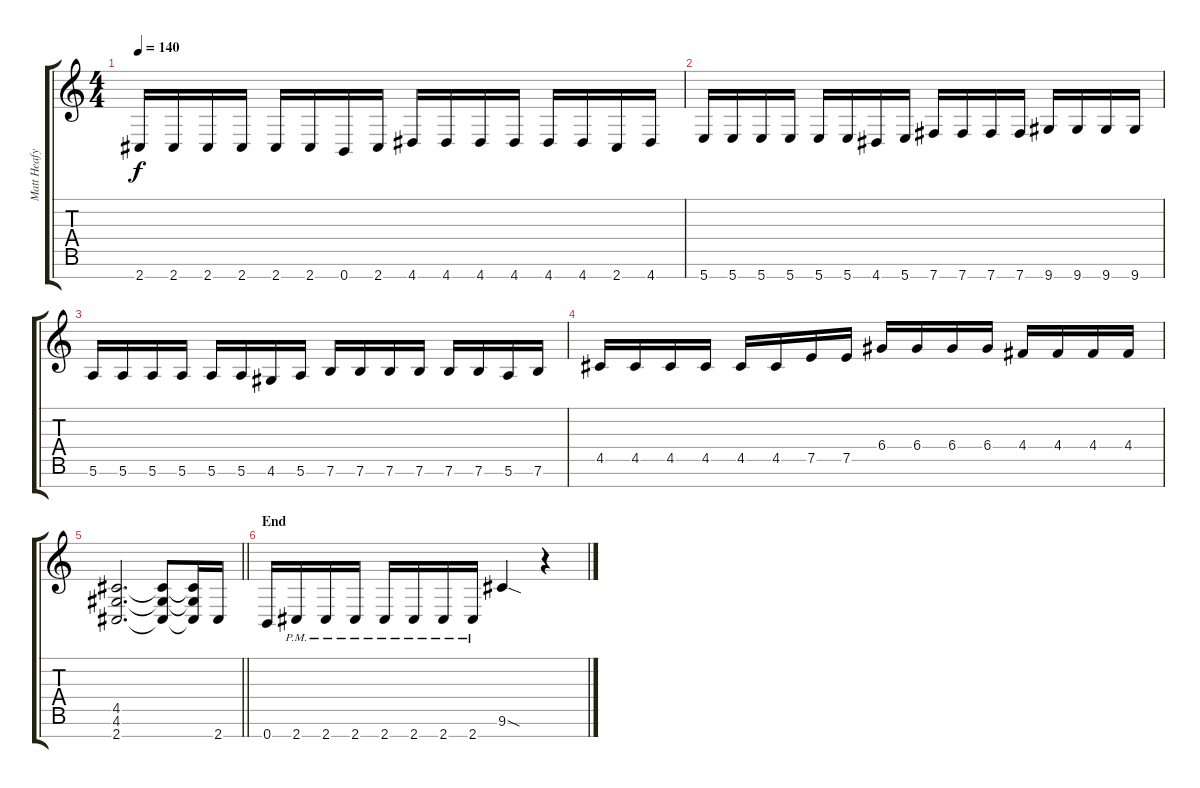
\track ("Matt Heafy" "Matt Heafy") {instrument distortionguitar}
\staff {score tabs}
\tuning (E4 B3 G3 D3 A2 E2 B1) {hide}
\ts (4 4)
\tempo 140
\clef g2
\ks c
2.7.16{dy f} 2.7.16 2.7.16 2.7.16 2.7.16 2.7.16 0.7.16 2.7.16 4.7.16 4.7.16 4.7.16 4.7.16 4.7.16 4.7.16 2.7.16 4.7.16 |
5.7.16 5.7.16 5.7.16 5.7.16 5.7.16 5.7.16 4.7.16 5.7.16 7.7.16 7.7.16 7.7.16 7.7.16 9.7.16 9.7.16 9.7.16 9.7.16 |
5.6.16 5.6.16 5.6.16 5.6.16 5.6.16 5.6.16 4.6.16 5.6.16 7.6.16 7.6.16 7.6.16 7.6.16 7.6.16 7.6.16 5.6.16 7.6.16 |
4.5.16 4.5.16 4.5.16 4.5.16 4.5.16 4.5.16 7.5.16 7.5.16 6.4.16 6.4.16 6.4.16 6.4.16 4.4.16 4.4.16 4.4.16 4.4.16 |
\barLineRight lightlight
(4.5 4.6 2.7).2{d} (4.5{t} 4.6{t} 2.7{t}).8 (4.5{t} 4.6{t} 2.7{t}).16 2.7.16 |
\section ("" "End")
0.7.16 2.7{pm}.16 2.7{pm}.16 2.7{pm}.16 2.7{pm}.16 2.7{pm}.16 2.7{pm}.16 2.7{pm}.16 9.6{sod}.4 r.4
